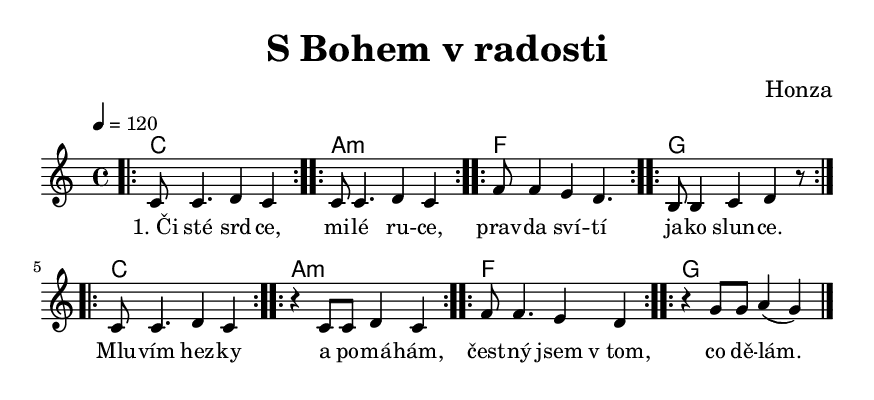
\version "2.18.2"

\header {
  title = "S Bohem v radosti"
  composer = "Honza"
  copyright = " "
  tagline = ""
}

global = {
  \time 4/4
  \key c \major
  \tempo 4=120
  \germanChords
}

chordNames = \chordmode {
  \global
  c1 a:m f g
  c a:m f g
}

symbols = \relative c' {
  \global 
  \bar ".|:" c8 c4. d4 c
  \bar ":..:"
  c8 c4. d4 c
  \bar ":..:"
  f8 f4 e4 d4.
  \bar ":..:"
  b8 b4 c d r8 
  \bar ":..:"
  c8 c4. d4 c
  \bar ":..:"
  r4 c8 c d4 c
  \bar ":..:"
  f8 f4. e4 d
  \bar ":..:"
  r4 g8 g a4 (g)
  \bar ":|."
\bar "|."
}

words = \lyricmode {
"1. Či"sté srd -- ce, mi -- lé ru -- ce, 
prav -- da sví -- tí ja -- ko slun -- ce.
Mlu -- vím hez -- ky a po -- má -- hám,
čest -- ný jsem v_tom, co dě -- lám.

"R: Kdo" je věr -- ný v_ma -- lič -- kos -- ti
Bůh mu při -- dá na ve -- li -- kos -- ti.
Kdo je věr -- ný v ma -- lič -- kos -- ti
s_Bo -- hem ži -- je v ra -- dos -- ti.
}

\score {
  <<
    \new ChordNames \chordNames
    \new Staff { \symbols }
    \addlyrics { \words }     
  >>
  \layout {
    indent = #0.0
            #(layout-set-staff-size 17)  
    #(set-default-paper-size "a5")  
  }
  \midi { }
}
